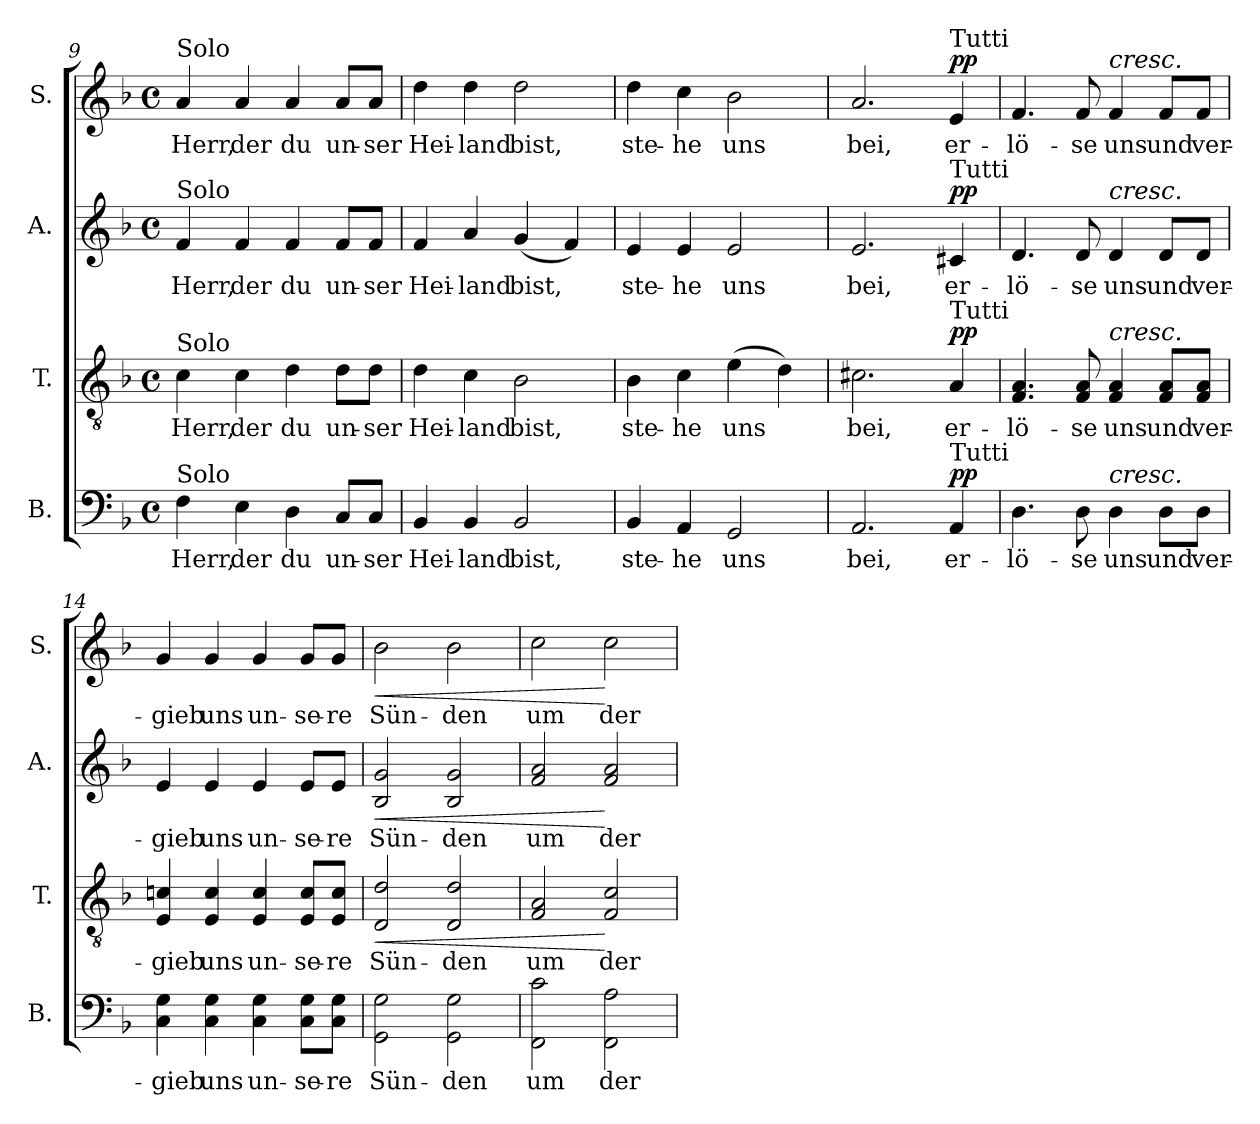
**kern	**text	**dynam	**kern	**text	**dynam	**kern	**text	**dynam	**kern	**text	**dynam
*part4	*part4	*part4	*part3	*part3	*part3	*part2	*part2	*part2	*part1	*part1	*part1
*staff4	*staff4	*staff4	*staff3	*staff3	*staff3	*staff2	*staff2	*staff2	*staff1	*staff1	*staff1
*I"B.	*	*	*I"T.	*	*	*I"A.	*	*	*I"S.	*	*
*I'B.	*	*	*I'T.	*	*	*I'A.	*	*	*I'S.	*	*
*clefF4	*	*	*clefGv2	*	*	*clefG2	*	*	*clefG2	*	*
*k[b-]	*	*	*k[b-]	*	*	*k[b-]	*	*	*k[b-]	*	*
*d:	*	*	*d:	*	*	*d:	*	*	*d:	*	*
*M4/4	*	*	*M4/4	*	*	*M4/4	*	*	*M4/4	*	*
*met(c)	*	*	*met(c)	*	*	*met(c)	*	*	*met(c)	*	*
=9	=9	=9	=9	=9	=9	=9	=9	=9	=9	=9	=9
!	!	!	!	!	!	!	!	!	!LO:TX:a:t=Solo	!	!
!	!	!	!	!	!	!LO:TX:a:t=Solo	!	!	!	!	!
!	!	!	!LO:TX:a:t=Solo	!	!	!	!	!	!	!	!
!LO:TX:a:t=Solo	!	!	!	!	!	!	!	!	!	!	!
!	!LO:LY:b	!	!	!LO:LY:b	!	!	!LO:LY:b	!	!	!LO:LY:b	!
4F\	Herr,	.	4c\	Herr,	.	4f/	Herr,	.	4a/	Herr,	.
!	!LO:LY:b	!	!	!LO:LY:b	!	!	!LO:LY:b	!	!	!LO:LY:b	!
4E\	der	.	4c\	der	.	4f/	der	.	4a/	der	.
!	!LO:LY:b	!	!	!LO:LY:b	!	!	!LO:LY:b	!	!	!LO:LY:b	!
4D\	du	.	4d\	du	.	4f/	du	.	4a/	du	.
!	!LO:LY:b	!	!	!LO:LY:b	!	!	!LO:LY:b	!	!	!LO:LY:b	!
8C/L	un-	.	8d\L	un-	.	8f/L	un-	.	8a/L	un-	.
!	!LO:LY:b	!	!	!LO:LY:b	!	!	!LO:LY:b	!	!	!LO:LY:b	!
8C/J	-ser	.	8d\J	-ser	.	8f/J	-ser	.	8a/J	-ser	.
=10	=10	=10	=10	=10	=10	=10	=10	=10	=10	=10	=10
!	!LO:LY:b	!	!	!LO:LY:b	!	!	!LO:LY:b	!	!	!LO:LY:b	!
4BB-/	Hei-	.	4d\	Hei-	.	4f/	Hei-	.	4dd\	Hei-	.
!	!LO:LY:b	!	!	!LO:LY:b	!	!	!LO:LY:b	!	!	!LO:LY:b	!
4BB-/	-land	.	4c\	-land	.	4a/	-land	.	4dd\	-land	.
!	!LO:LY:b	!	!	!LO:LY:b	!	!	!LO:LY:b	!	!	!LO:LY:b	!
2BB-/	bist,	.	2B-\	bist,	.	(4g/	bist,	.	2dd\	bist,	.
.	.	.	.	.	.	4f/)	.	.	.	.	.
=11	=11	=11	=11	=11	=11	=11	=11	=11	=11	=11	=11
!	!LO:LY:b	!	!	!LO:LY:b	!	!	!LO:LY:b	!	!	!LO:LY:b	!
4BB-/	ste-	.	4B-\	ste-	.	4e/	ste-	.	4dd\	ste-	.
!	!LO:LY:b	!	!	!LO:LY:b	!	!	!LO:LY:b	!	!	!LO:LY:b	!
4AA/	-he	.	4c\	-he	.	4e/	-he	.	4cc\	-he	.
!	!LO:LY:b	!	!	!LO:LY:b	!	!	!LO:LY:b	!	!	!LO:LY:b	!
2GG/	uns	.	(4e\	uns	.	2e/	uns	.	2b-\	uns	.
.	.	.	4d\)	.	.	.	.	.	.	.	.
=12	=12	=12	=12	=12	=12	=12	=12	=12	=12	=12	=12
!	!LO:LY:b	!	!	!LO:LY:b	!	!	!LO:LY:b	!	!	!LO:LY:b	!
2.AA/	bei,	.	2.c#X\	bei,	.	2.e/	bei,	.	2.a/	bei,	.
!	!	!	!	!	!	!	!	!	!LO:TX:a:t=Tutti	!	!
!	!	!	!	!	!	!LO:TX:a:t=Tutti	!	!	!	!	!
!	!	!	!LO:TX:a:t=Tutti	!	!	!	!	!	!	!	!
!LO:TX:a:t=Tutti	!	!	!	!	!	!	!	!	!	!	!
!	!LO:LY:b	!LO:DY:a	!	!LO:LY:b	!LO:DY:a	!	!LO:LY:b	!LO:DY:a	!	!LO:LY:b	!LO:DY:a
4AA/	er-	pp	4A/	er-	pp	4c#X/	er-	pp	4e/	er-	pp
!!LO:LB:g=z
=13	=13	=13	=13	=13	=13	=13	=13	=13	=13	=13	=13
!	!LO:LY:b	!	!	!LO:LY:b	!	!	!LO:LY:b	!	!	!LO:LY:b	!
4.D\	­lö-	.	4.F/ 4.A/	­lö-	.	4.d/	­lö-	.	4.f/	­lö-	.
!	!LO:LY:b	!	!	!LO:LY:b	!	!	!LO:LY:b	!	!	!LO:LY:b	!
8D\	-se	.	8F/ 8A/	-se	.	8d/	-se	.	8f/	-se	.
!	!	!	!	!	!	!	!	!	!LO:TX:a:i:t=cresc.	!	!
!	!	!	!	!	!	!LO:TX:a:i:t=cresc.	!	!	!	!	!
!	!	!	!LO:TX:a:i:t=cresc.	!	!	!	!	!	!	!	!
!LO:TX:a:i:t=cresc.	!	!	!	!	!	!	!	!	!	!	!
!	!LO:LY:b	!	!	!LO:LY:b	!	!	!LO:LY:b	!	!	!LO:LY:b	!
4D\	uns	.	4F/ 4A/	uns	.	4d/	uns	.	4f/	uns	.
!	!LO:LY:b	!	!	!LO:LY:b	!	!	!LO:LY:b	!	!	!LO:LY:b	!
8D\L	und	.	8F/ 8A/L	und	.	8d/L	und	.	8f/L	und	.
!	!LO:LY:b	!	!	!LO:LY:b	!	!	!LO:LY:b	!	!	!LO:LY:b	!
8D\J	ver-	.	8F/ 8A/J	ver-	.	8d/J	ver-	.	8f/J	ver-	.
=14	=14	=14	=14	=14	=14	=14	=14	=14	=14	=14	=14
!	!LO:LY:b	!	!	!LO:LY:b	!	!	!LO:LY:b	!	!	!LO:LY:b	!
4C\ 4G\	-gieb	.	4E/ 4cn/	-gieb	.	4e/	-gieb	.	4g/	-gieb	.
!	!LO:LY:b	!	!	!LO:LY:b	!	!	!LO:LY:b	!	!	!LO:LY:b	!
4C\ 4G\	uns	.	4E/ 4c/	uns	.	4e/	uns	.	4g/	uns	.
!	!LO:LY:b	!	!	!LO:LY:b	!	!	!LO:LY:b	!	!	!LO:LY:b	!
4C\ 4G\	un-	.	4E/ 4c/	un-	.	4e/	un-	.	4g/	un-	.
!	!LO:LY:b	!	!	!LO:LY:b	!	!	!LO:LY:b	!	!	!LO:LY:b	!
8C\ 8G\L	-se-	.	8E/ 8c/L	-se-	.	8e/L	-se-	.	8g/L	-se-	.
!	!LO:LY:b	!	!	!LO:LY:b	!	!	!LO:LY:b	!	!	!LO:LY:b	!
8C\ 8G\J	-re	.	8E/ 8c/J	-re	.	8e/J	-re	.	8g/J	-re	.
=15	=15	=15	=15	=15	=15	=15	=15	=15	=15	=15	=15
!	!LO:LY:b	!	!	!LO:LY:b	!LO:HP:b	!	!LO:LY:b	!LO:HP:b	!	!LO:LY:b	!LO:HP:b
2GG\ 2G\	Sün-	.	2D/ 2d/	Sün-	<	2B-/ 2g/	Sün-	<	2b-\	Sün-	<
!	!LO:LY:b	!	!	!LO:LY:b	!	!	!LO:LY:b	!	!	!LO:LY:b	!
2GG\ 2G\	-den	.	2D/ 2d/	-den	.	2B-/ 2g/	-den	.	2b-\	-den	.
=16	=16	=16	=16	=16	=16	=16	=16	=16	=16	=16	=16
!	!LO:LY:b	!	!	!LO:LY:b	!	!	!LO:LY:b	!	!	!LO:LY:b	!
2FF\ 2c\	um	.	2F/ 2A/	um	.	2f/ 2a/	um	.	2cc\	um	.
!	!LO:LY:b	!	!	!LO:LY:b	!	!	!LO:LY:b	!	!	!LO:LY:b	!
2FF\ 2A\	der	.	2F/ 2c/	der	[	2f/ 2a/	der	[	2cc\	der	[
=	=	=	=	=	=	=	=	=	=	=	=
*-	*-	*-	*-	*-	*-	*-	*-	*-	*-	*-	*-
